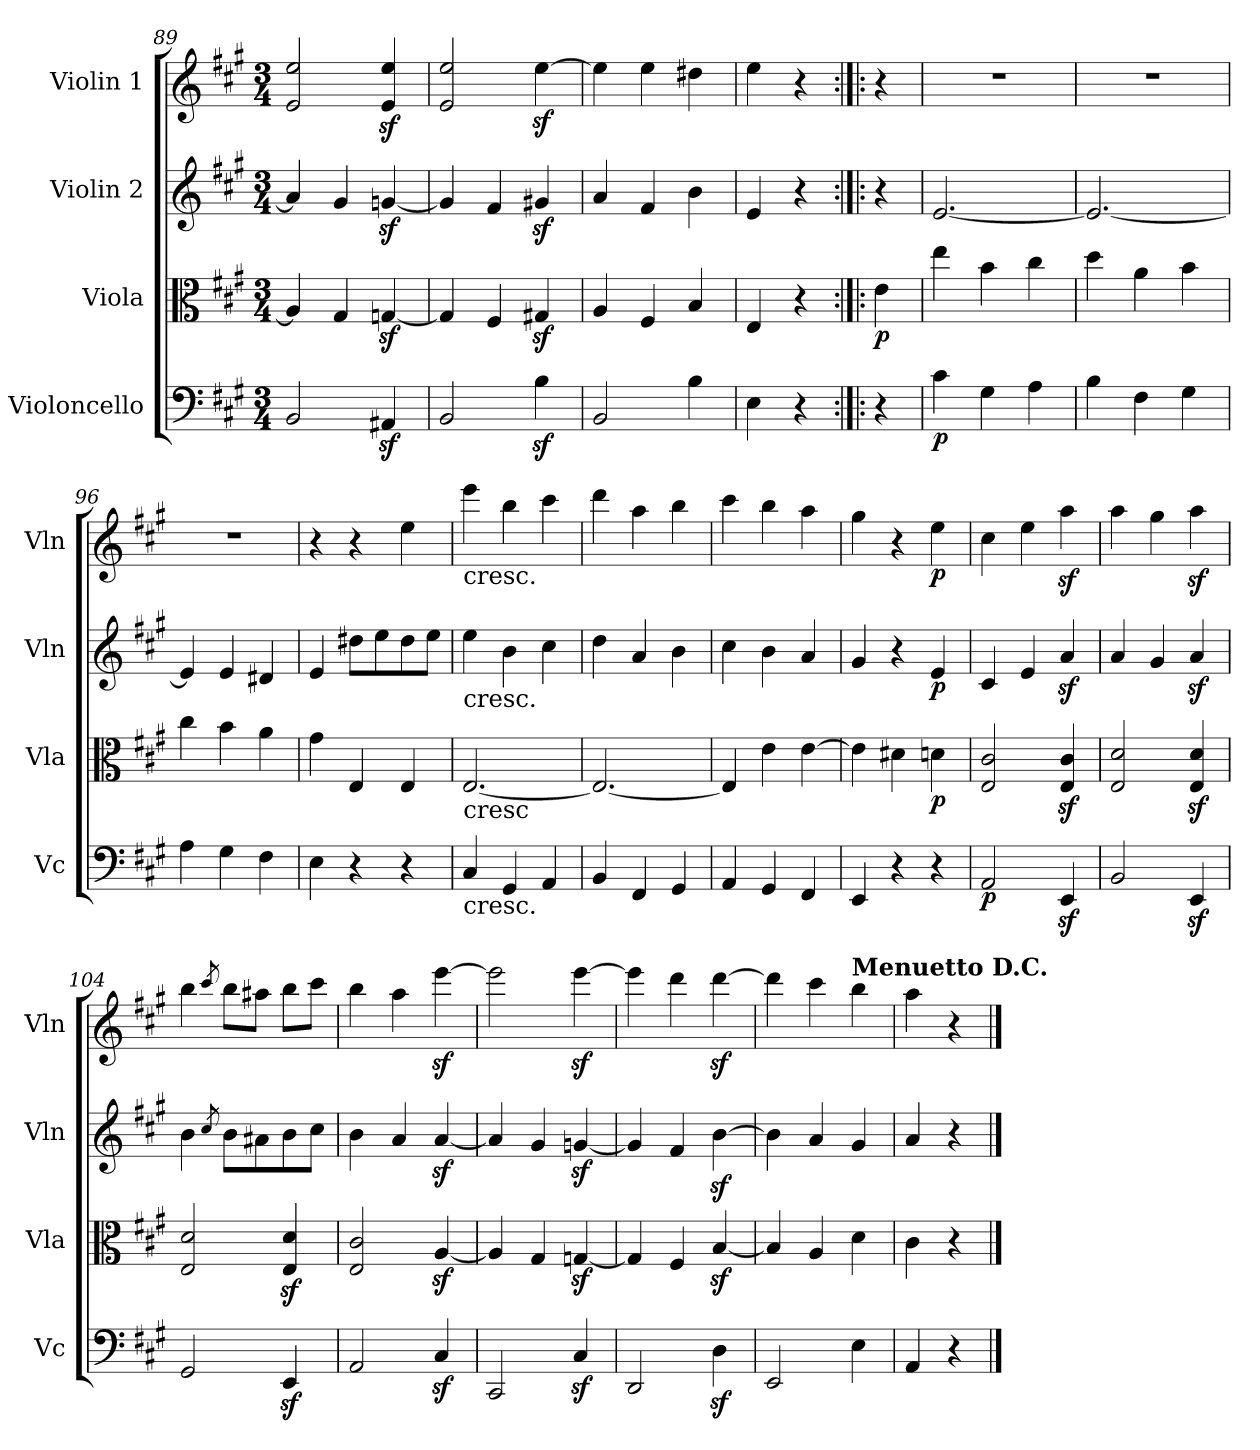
**kern	**dynam	**kern	**dynam	**kern	**dynam	**kern	**dynam
*part4	*part4	*part3	*part3	*part2	*part2	*part1	*part1
*staff4	*staff4	*staff3	*staff3	*staff2	*staff2	*staff1	*staff1
*I"Violoncello	*	*I"Viola	*	*I"Violin 2	*	*I"Violin 1	*
*I'Vc	*	*I'Vla	*	*I'Vln	*	*I'Vln	*
*clefF4	*	*clefC3	*	*clefG2	*	*clefG2	*
*k[f#c#g#]	*	*k[f#c#g#]	*	*k[f#c#g#]	*	*k[f#c#g#]	*
*M3/4	*	*M3/4	*	*M3/4	*	*M3/4	*
=89	=89	=89	=89	=89	=89	=89	=89
2BB/	.	4A/]	.	4a/]	.	2e/ 2ee/	.
.	.	4G#/	.	4g#/	.	.	.
4AA#Xz</	.	[4Gnz</	.	[4gnz</	.	4e/z< 4ee/z<	.
!!LO:LB:g=z
=90	=90	=90	=90	=90	=90	=90	=90
2BB/	.	4G/]	.	4g/]	.	2e/ 2ee/	.
.	.	4F#/	.	4f#/	.	.	.
4Bz<\	.	4G#Xz</	.	4g#Xz</	.	[4eez<\	.
!!LO:PB:g=z
=91	=91	=91	=91	=91	=91	=91	=91
2BB/	.	4A/	.	4a/	.	4ee\]	.
.	.	4F#/	.	4f#/	.	4ee\	.
4B\	.	4B/	.	4b\	.	4dd#X\	.
=92	=92	=92	=92	=92	=92	=92	=92
4E\	.	4E/	.	4e/	.	4ee\	.
4r	.	4r	.	4r	.	4r	.
=93:|!|:	=93:|!|:	=93:|!|:	=93:|!|:	=93:|!|:	=93:|!|:	=93:|!|:	=93:|!|:
!	!	!	!LO:DY:b	!	!	!	!
4r	.	4e\	p	4r	.	4r	.
=94	=94	=94	=94	=94	=94	=94	=94
!	!LO:DY:b	!	!	!	!	!	!
4c#\	p	4ee\	.	[2.e/	.	2.r	.
4G#\	.	4b\	.	.	.	.	.
4A\	.	4cc#\	.	.	.	.	.
=95	=95	=95	=95	=95	=95	=95	=95
4B\	.	4dd\	.	2.e/_	.	2.r	.
4F#\	.	4a\	.	.	.	.	.
4G#\	.	4b\	.	.	.	.	.
=96	=96	=96	=96	=96	=96	=96	=96
4A\	.	4cc#\	.	4e/]	.	2.r	.
4G#\	.	4b\	.	4e/	.	.	.
4F#\	.	4a\	.	4d#X/	.	.	.
=97	=97	=97	=97	=97	=97	=97	=97
4E\	.	4g#\	.	4e/	.	4r	.
4r	.	4E/	.	8dd#X\L	.	4r	.
.	.	.	.	8ee\	.	.	.
4r	.	4E/	.	8dd#\	.	4ee\	.
.	.	.	.	8ee\J	.	.	.
!!LO:LB:g=z
=98	=98	=98	=98	=98	=98	=98	=98
!	!	!	!	!	!	!LO:TX:b:t=cresc.	!
!	!	!	!	!LO:TX:b:t=cresc.	!	!	!
!	!	!LO:TX:b:t=cresc	!	!	!	!	!
!LO:TX:b:t=cresc.	!	!	!	!	!	!	!
4C#/	.	[2.E/	.	4ee\	.	4eee\	.
4GG#/	.	.	.	4b\	.	4bb\	.
4AA/	.	.	.	4cc#\	.	4ccc#\	.
=99	=99	=99	=99	=99	=99	=99	=99
4BB/	.	2.E/_	.	4dd\	.	4ddd\	.
4FF#/	.	.	.	4a/	.	4aa\	.
4GG#/	.	.	.	4b\	.	4bb\	.
=100	=100	=100	=100	=100	=100	=100	=100
4AA/	.	4E/]	.	4cc#\	.	4ccc#\	.
4GG#/	.	4e\	.	4b\	.	4bb\	.
4FF#/	.	[4e\	.	4a/	.	4aa\	.
=101	=101	=101	=101	=101	=101	=101	=101
4EE/	.	4e\]	.	4g#/	.	4gg#\	.
4r	.	4d#X\	.	4r	.	4r	.
!	!	!	!LO:DY:b	!	!LO:DY:b	!	!LO:DY:b
4r	.	4dn\	p	4e/	p	4ee\	p
=102	=102	=102	=102	=102	=102	=102	=102
!	!LO:DY:b	!	!	!	!	!	!
2AA/	p	2E/ 2c#/	.	4c#/	.	4cc#\	.
.	.	.	.	4e/	.	4ee\	.
4EEz</	.	4E/z< 4c#/z<	.	4az</	.	4aaz<\	.
=103	=103	=103	=103	=103	=103	=103	=103
2BB/	.	2E/ 2d/	.	4a/	.	4aa\	.
.	.	.	.	4g#/	.	4gg#\	.
4EEz</	.	4E/z< 4d/z<	.	4az</	.	4aaz<\	.
!!LO:PB:g=z
=104	=104	=104	=104	=104	=104	=104	=104
2GG#/	.	2E/ 2d/	.	4b\	.	4bb\	.
.	.	.	.	8qcc#/	.	8qccc#/	.
.	.	.	.	8b\L	.	8bb\L	.
.	.	.	.	8a#X\	.	8aa#X\J	.
4EEz</	.	4E/z< 4d/z<	.	8b\	.	8bb\L	.
.	.	.	.	8cc#\J	.	8ccc#\J	.
=105	=105	=105	=105	=105	=105	=105	=105
2AA/	.	2E/ 2c#/	.	4b\	.	4bb\	.
.	.	.	.	4a/	.	4aa\	.
4C#z</	.	[4Az</	.	[4az</	.	[4eeez<\	.
=106	=106	=106	=106	=106	=106	=106	=106
2CC#/	.	4A/]	.	4a/]	.	2eee\]	.
.	.	4G#/	.	4g#/	.	.	.
4C#z</	.	[4Gnz</	.	[4gnz</	.	[4eeez<\	.
=107	=107	=107	=107	=107	=107	=107	=107
2DD/	.	4G/]	.	4g/]	.	4eee\]	.
.	.	4F#/	.	4f#/	.	4ddd\	.
4Dz<\	.	[4Bz</	.	[4bz<\	.	[4dddz<\	.
=108	=108	=108	=108	=108	=108	=108	=108
2EE/	.	4B/]	.	4b\]	.	4ddd\]	.
.	.	4A/	.	4a/	.	4ccc#\	.
!	!	!	!	!	!	!LO:TX:a:B:t=Menuetto D.C.	!
4E\	.	4d\	.	4g#/	.	4bb\	.
=109	=109	=109	=109	=109	=109	=109	=109
4AA/	.	4c#\	.	4a/	.	4aa\	.
4r	.	4r	.	4r	.	4r	.
==	==	==	==	==	==	==	==
*-	*-	*-	*-	*-	*-	*-	*-
